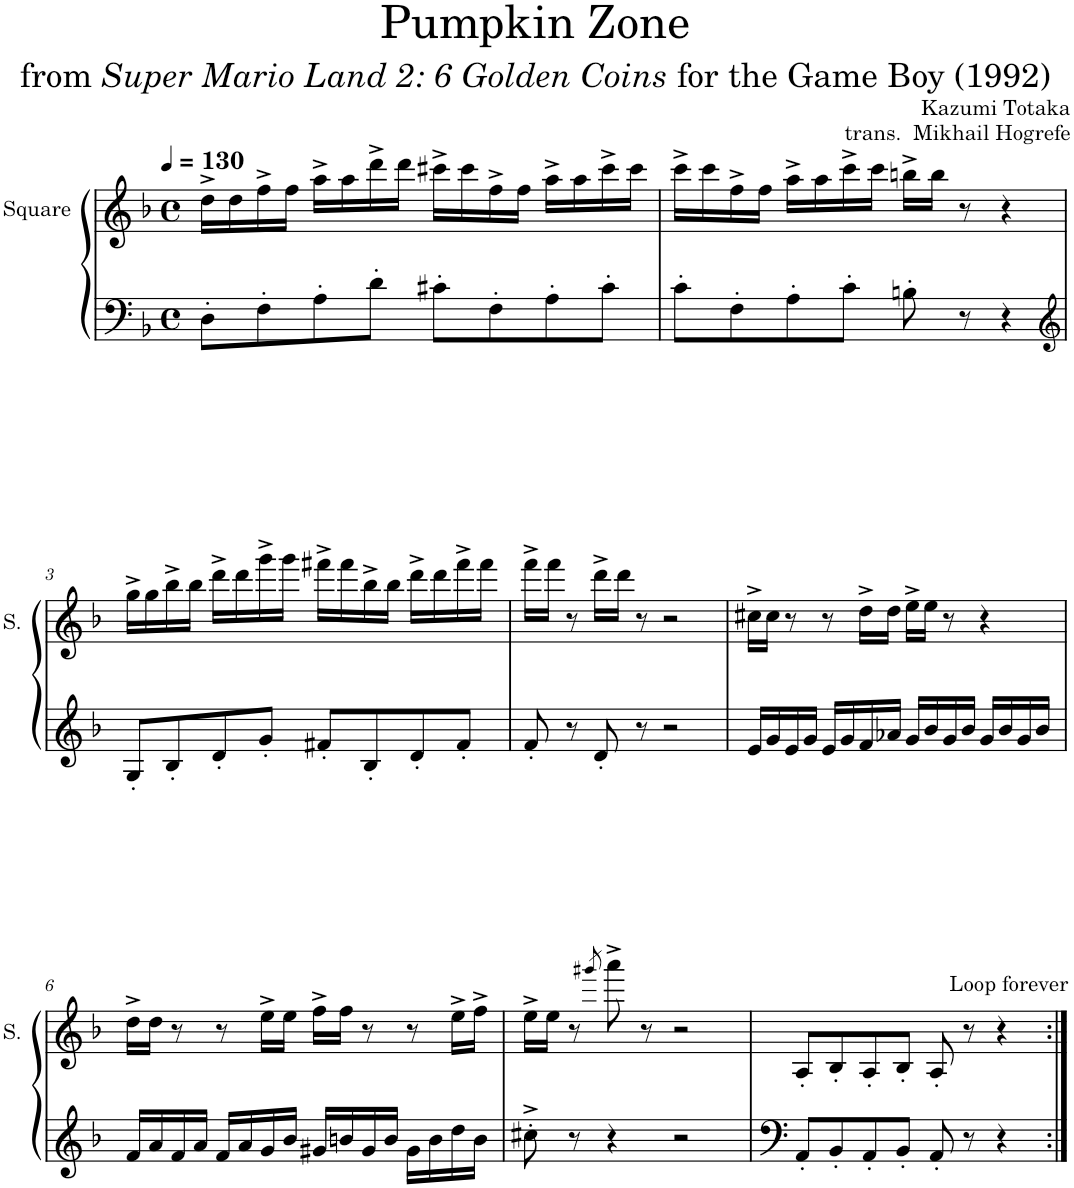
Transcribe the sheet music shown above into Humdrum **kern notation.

**kern	**kern
*part2	*part1
*staff2	*staff1
*I"Square Synthesizer	*I"Square
*	*I'S.
*clefF4	*clefG2
*k[b-]	*k[b-]
*M4/4	*M4/4
*met(c)	*met(c)
*MM130	*MM130
=1	=1
8D'\L	16dd^\LL
.	16dd\
8F'\	16ff^\
.	16ff\JJ
8A'\	16aa^\LL
.	16aa\
8d'\J	16ddd^\
.	16ddd\JJ
8c#X'\L	16ccc#X^\LL
.	16ccc#\
8F'\	16ff^\
.	16ff\JJ
8A'\	16aa^\LL
.	16aa\
8c#'\J	16ccc#^\
.	16ccc#\JJ
=2	=2
8c'\L	16ccc^\LL
.	16ccc\
8F'\	16ff^\
.	16ff\JJ
8A'\	16aa^\LL
.	16aa\
8c'\J	16ccc^\
.	16ccc\JJ
8Bn'\	16bbn^\LL
.	16bb\JJ
8r	8r
4r	4r
!!LO:LB:g=z
=3	=3
*clefG2	*
8G'/L	16gg^\LL
.	16gg\
8B-'/	16bb-^\
.	16bb-\JJ
8d'/	16ddd^\LL
.	16ddd\
8g'/J	16ggg^\
.	16ggg\JJ
8f#X'/L	16fff#X^\LL
.	16fff#\
8B-'/	16bb-^\
.	16bb-\JJ
8d'/	16ddd^\LL
.	16ddd\
8f#'/J	16fff#^\
.	16fff#\JJ
=4	=4
8f'/	16fff^\LL
.	16fff\JJ
8r	8r
8d'/	16ddd^\LL
.	16ddd\JJ
8r	8r
2r	2r
=5	=5
16e/LL	16cc#X^\LL
16g/	16cc#\JJ
16e/	8r
16g/JJ	.
16e/LL	8r
16g/	.
16f/	16dd^\LL
16a-X/JJ	16dd\JJ
16g/LL	16ee^\LL
16b-/	16ee\JJ
16g/	8r
16b-/JJ	.
16g/LL	4r
16b-/	.
16g/	.
16b-/JJ	.
!!LO:LB:g=z
=6	=6
16f/LL	16dd^\LL
16a/	16dd\JJ
16f/	8r
16a/JJ	.
16f/LL	8r
16a/	.
16g/	16ee^\LL
16b-/JJ	16ee\JJ
16g#X/LL	16ff^\LL
16bn/	16ff\JJ
16g#/	8r
16b/JJ	.
16g#\LL	8r
16b\	.
16dd\	16ee^\LL
16b\JJ	16ff^\JJ
=7	=7
8cc#X'^\	16ee^\LL
.	16ee\JJ
8r	8r
.	8qggg#X/
4r	8aaa^\
.	8r
2r	2r
=8	=8
8AA'/L	8A'/L
8BB-'/	8B-'/
8AA'/	8A'/
8BB-'/J	8B-'/J
!	!LO:TX:a:t=Loop forever
8AA'/	8A'/
8r	8r
4r	4r
=:|!	=:|!
*-	*-
